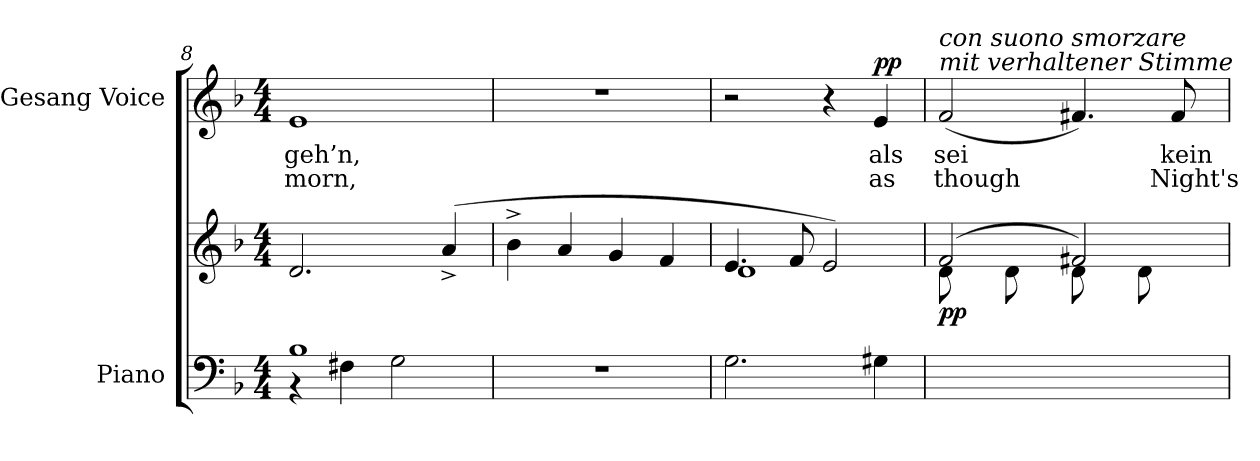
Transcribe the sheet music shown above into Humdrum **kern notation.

**kern	**kern	**dynam	**kern	**text	**text	**dynam
*part2	*part2	*part2	*part1	*part1	*part1	*part1
*staff3	*staff2	*staff2/3	*staff1	*staff1	*staff1	*staff1
*I"Piano	*	*	*I"Gesang Voice	*	*	*
*I'Pno	*	*	*	*	*	*
*clefF4	*clefG2	*	*clefG2	*	*	*
*k[b-]	*k[b-]	*	*k[b-]	*	*	*
*M4/4	*M4/4	*	*M4/4	*	*	*
=8	=8	=8	=8	=8	=8	=8
*^	*	*	*	*	*	*
1B-	4r	2.d/	.	1e	-geh’n,	morn,	.
.	4F#X\	.	.	.	.	.	.
.	2G\	.	.	.	.	.	.
.	.	(4a^>/	.	.	.	.	.
*v	*v	*	*	*	*	*	*
=9	=9	=9	=9	=9	=9	=9
1r	4b-^\	.	1r	.	.	.
.	4a/	.	.	.	.	.
.	4g/	.	.	.	.	.
.	4f/	.	.	.	.	.
=10	=10	=10	=10	=10	=10	=10
*	*^	*	*	*	*	*
2.G\	4.e/	1d	.	2r	.	.	.
.	8f/	.	.	.	.	.	.
.	2e/)	.	.	4r	.	.	.
!	!	!	!	!	!	!	!LO:DY:a
4G#X\	.	.	.	4e/	als	as	pp
=11	=11	=11	=11	=11	=11	=11	=11
!	!	!	!	!LO:TX:i:t=mit verhaltener Stimme	!	!	!
!	!	!	!	!LO:TX:i:t=con suono smorzare	!	!	!
!	!	!	!LO:DY:b	!	!	!	!
8ryy	(>2f/	(<8d\L	pp	(2f/	sei	though	.
8A/	.	8ryy	.	.	.	.	.
8ryy	.	8d\	.	.	.	.	.
8A/J	.	8ryy	.	.	.	.	.
8ryy	2f#X/)	8d\L	.	4.f#X/)	.	.	.
8A/	.	8ryy	.	.	.	.	.
8ryy	.	8d\	.	.	.	.	.
8A/J)	.	8ryy	.	8f#/	kein	Night's	.
*	*v	*v	*	*	*	*	*
=	=	=	=	=	=	=
*-	*-	*-	*-	*-	*-	*-
